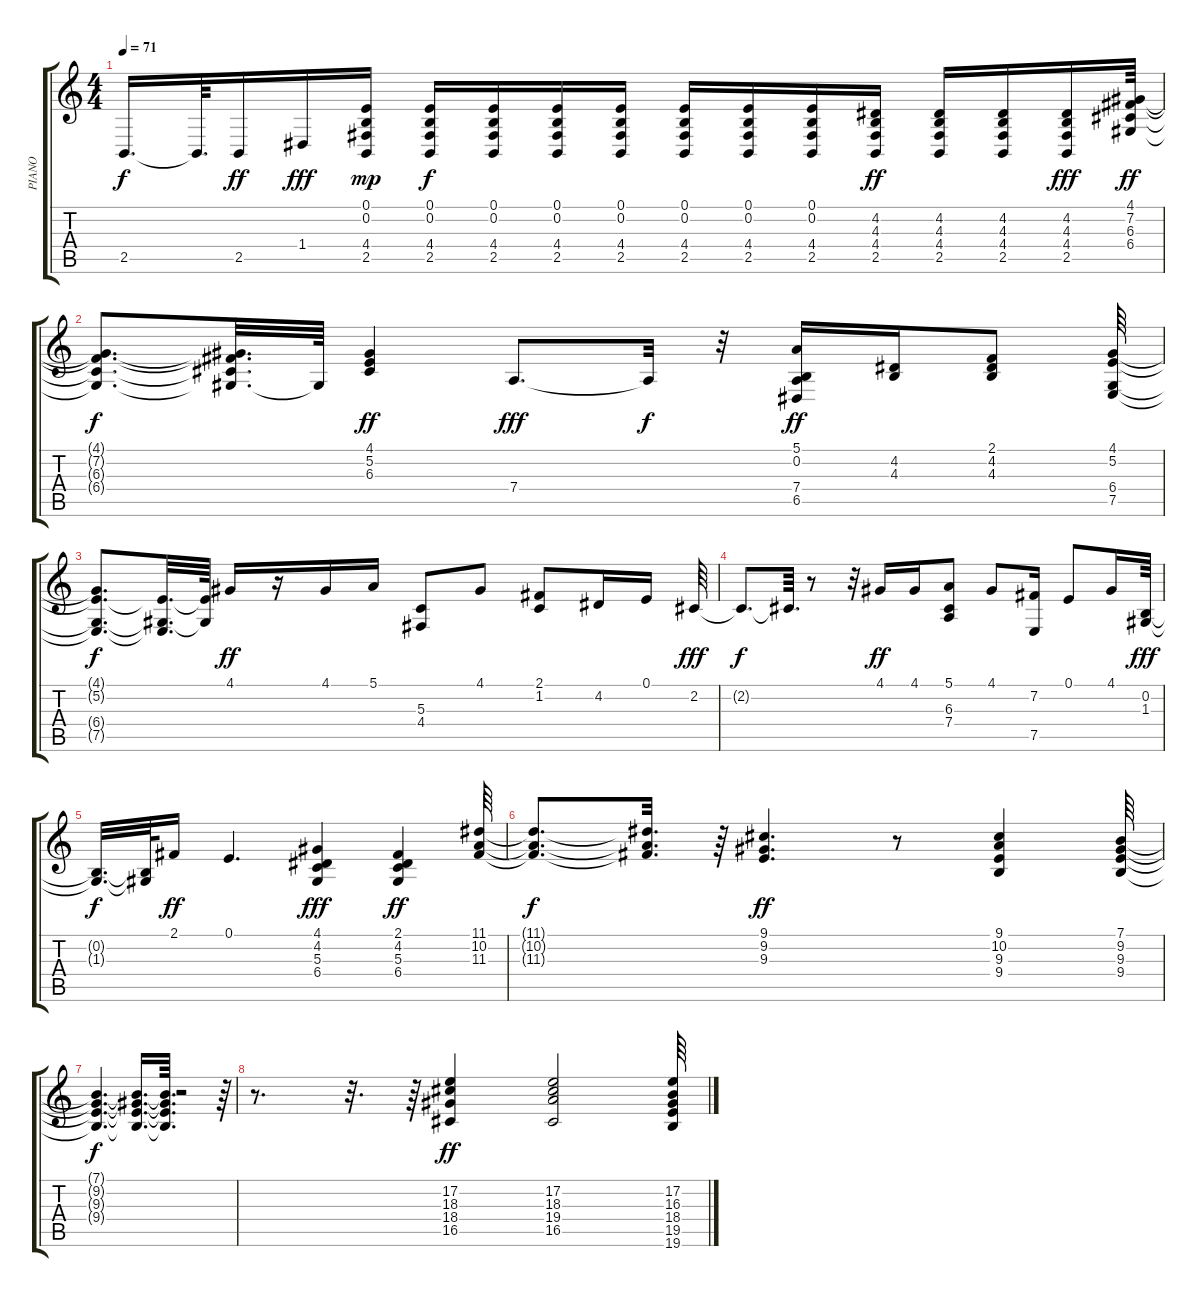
\track ("PIANO" "PIANO") {instrument acousticgrandpiano}
\staff {score tabs}
\tuning (E4 B3 G3 D3 A2 E2) {hide}
\ts (4 4)
\tempo 71
\clef g2
\ks c
2.5{t}.16{d dy f} 2.5{t}.64{d} 2.5.16{dy ff} 1.4.16{dy fff} (0.1 0.2 4.4 2.5).16{dy mp} (0.1 0.2 4.4 2.5).16{dy f} (0.1 0.2 4.4 2.5).16 (0.1 0.2 4.4 2.5).16 (0.1 0.2 4.4 2.5).16 (0.1 0.2 4.4 2.5).16 (0.1 0.2 4.4 2.5).16 (0.1 0.2 4.4 2.5).16 (4.2 4.3 4.4 2.5).16{dy ff} (4.2 4.3 4.4 2.5).16 (4.2 4.3 4.4 2.5).16 (4.2 4.3 4.4 2.5).16{dy fff} (4.1 7.2 6.3 6.4).64{dy ff} |
(4.1{t} 7.2{t} 6.3{t} 6.4{t}).8{d dy f} (4.1{t} 7.2{t} 6.3{t} 6.4{t}).32{d} 6.4{t}.64 (4.1 5.2 6.3).4{dy ff} 7.4.8{d dy fff} 7.4{t}.32{dy f} r.32 (5.1 0.2 7.4 6.5).16{dy ff} (4.2 4.3).16 (2.1 4.2 4.3).8 (4.1 5.2 6.4 7.5).64 |
(4.1{t} 5.2{t} 6.4{t} 7.5{t}).8{d dy f} (5.2{t} 6.4{t} 7.5{t}).32{d} (5.2{t} 6.4{t}).64 4.1.16{dy ff} r.16 4.1.16 5.1.16 (5.3 4.4).8 4.1.8 (2.1 1.2).8 4.2.16 0.1.16 2.2.64{dy fff} |
2.2{t}.8{d dy f} 2.2{t}.64{d} r.8 r.32 4.1.16{dy ff} 4.1.16 (5.1 6.3 7.4).8 4.1.8 (7.2 7.5).16 0.1.8 4.1.16 (0.2 1.3).64{dy fff} |
(0.2{t} 1.3{t}).32{d dy f} (0.2{t} 1.3{t}).64 2.1.16{dy ff} 0.1.4{d} (4.1 4.2 5.3 6.4).4{dy fff} (2.1 4.2 5.3 6.4).4{dy ff} (11.1 10.2 11.3).64 |
(11.1{t} 10.2{t} 11.3{t}).8{d dy f} (11.1{t} 10.2{t} 11.3{t}).32{d} r.64 (9.1 9.2 9.3).4{d dy ff} r.8 (9.1 10.2 9.3 9.4).4 (7.1 9.2 9.3 9.4).64 |
(7.1{t} 9.2{t} 9.3{t} 9.4{t}).4{d dy f} (7.1{t} 9.2{t} 9.3{t} 9.4{t}).16{d} (7.1{t} 9.2{t} 9.3{t} 9.4{t}).64{d} r.2 r.64 |
r.8{d} r.32{d} r.64 (17.2 18.3 18.4 16.5).4{dy ff} (17.2 18.3 19.4 16.5).2 (17.2 16.3 18.4 19.5 19.6).64
